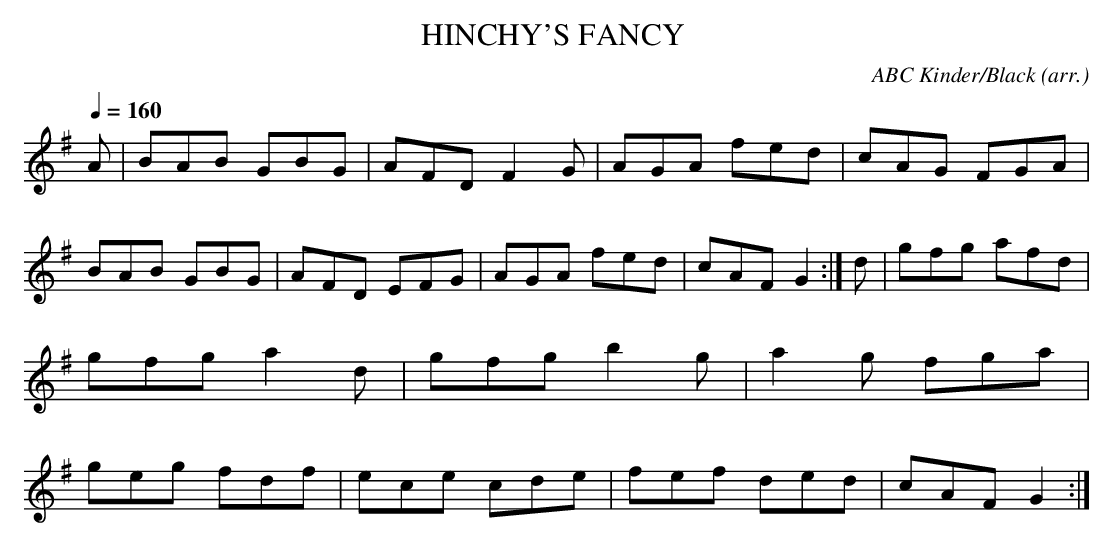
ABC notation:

X:1
T:HINCHY'S FANCY \
C:ABC Kinder/Black (arr.)\
M:6/8\
L:1/8\
Q:1/4=160\
K:G\
A|BAB GBG|AFD F2G|AGA fed|cAG FGA|\
BAB GBG|AFD EFG|AGA fed|cAF G2:|\
d|gfg afd|gfg a2 d|gfg b2g|a2 g fga|\
geg fdf|ece cde|fef ded|cAF G2:|\
\
\
\
